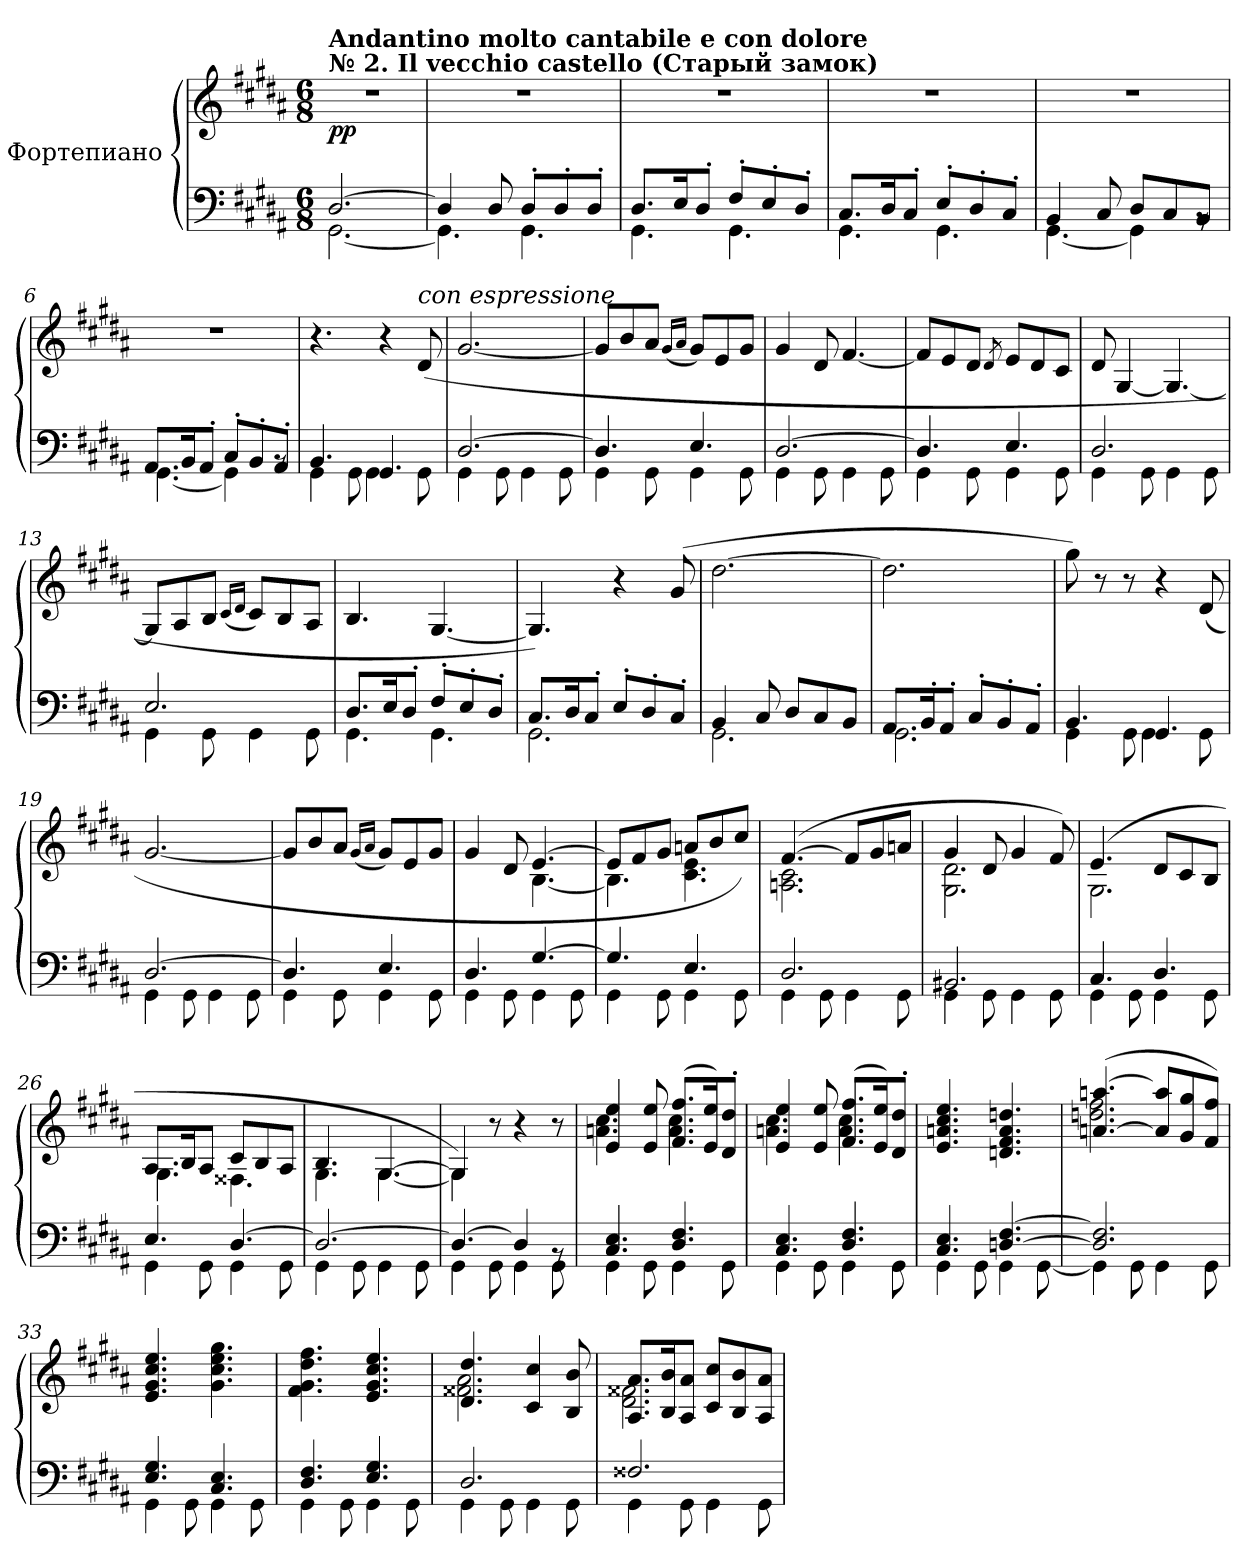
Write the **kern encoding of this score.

**kern	**kern	**dynam
*part1	*part1	*part1
*staff2	*staff1	*staff1/2
*I"Фортепиано	*	*
*clefF4	*clefG2	*
*k[f#c#g#d#a#]	*k[f#c#g#d#a#]	*
*M6/8	*M6/8	*
*MM80	*MM80	*
=1	=1	=1
*^	*	*
!	!	!LO:TX:a:B:t=№ 2. Il vecchio castello (Старый замок)	!
!	!	!LO:TX:a:B:t=Andantino molto cantabile e con dolore	!
!	!	!	!LO:DY:b
[2.D#/	[2.GG#\	2.r	pp
=2	=2	=2	=2
4D#/]	4.GG#\]	2.r	.
8D#/	.	.	.
8D#'/L	4.GG#\	.	.
8D#'/	.	.	.
8D#'/J	.	.	.
=3	=3	=3	=3
8.D#/L	4.GG#\	2.r	.
16E/K	.	.	.
8D#'/J	.	.	.
8F#'/L	4.GG#\	.	.
8E'/	.	.	.
8D#'/J	.	.	.
=4	=4	=4	=4
8.C#/L	4.GG#\	2.r	.
16D#/K	.	.	.
8C#'/J	.	.	.
8E'/L	4.GG#\	.	.
8D#'/	.	.	.
8C#'/J	.	.	.
!!LO:LB:g=z
=5	=5	=5	=5
4BB/	[4.GG#\	2.r	.
8C#/	.	.	.
8D#/L	4GG#\]	.	.
8C#/	.	.	.
8BB/J	8rBB	.	.
=6	=6	=6	=6
8.AA#/L	[4.GG#\	2.r	.
16BB/K	.	.	.
8AA#'/J	.	.	.
8C#'/L	4GG#\]	.	.
8BB'/	.	.	.
8AA#'/J	8rBB	.	.
=7	=7	=7	=7
4.BB/	4GG#\	4.r	.
.	8GG#\	.	.
4.GG#/	4GG#\	4r	.
!	!	!LO:TX:a:i:t=con espressione	!
.	8GG#\	(8d#/	.
=8	=8	=8	=8
[2.D#/	4GG#\	[2.g#/	.
.	8GG#\	.	.
.	4GG#\	.	.
.	8GG#\	.	.
!!LO:LB:g=z
=9	=9	=9	=9
4.D#/]	4GG#\	8g#/L]	.
.	.	8b/	.
.	8GG#\	8a#/J	.
.	.	(16qg#/LL	.
.	.	16qa#/JJ	.
4.E/	4GG#\	8g#/L)	.
.	.	8e/	.
.	8GG#\	8g#/J	.
=10	=10	=10	=10
[2.D#/	4GG#\	4g#/	.
.	8GG#\	8d#/	.
.	4GG#\	[4.f#/	.
.	8GG#\	.	.
=11	=11	=11	=11
4.D#/]	4GG#\	8f#/L]	.
.	.	8e/	.
.	8GG#\	8d#/J	.
.	.	8qd#/	.
4.E/	4GG#\	8e/L	.
.	.	8d#/	.
.	8GG#\	8c#/J	.
=12	=12	=12	=12
2.D#/	4GG#\	8d#/	.
.	.	[4G#/	.
.	8GG#\	.	.
.	4GG#\	4.G#/_	.
.	8GG#\	.	.
!!LO:LB:g=z
=13	=13	=13	=13
2.E/	4GG#\	8G#/L]	.
.	.	8A#/	.
.	8GG#\	8B/J	.
.	.	(16qc#/LL	.
.	.	16qd#/JJ	.
.	4GG#\	8c#/L)	.
.	.	8B/	.
.	8GG#\	8A#/J	.
=14	=14	=14	=14
8.D#/L	4.GG#\	4.B/	.
16E/K	.	.	.
8D#'/J	.	.	.
8F#'/L	4.GG#\	[4.G#/	.
8E'/	.	.	.
8D#'/J	.	.	.
=15	=15	=15	=15
8.C#/L	2.GG#\	4.G#/])	.
16D#/K	.	.	.
8C#'/J	.	.	.
8E'/L	.	4r	.
8D#'/	.	.	.
8C#'/J	.	(8g#/	.
=16	=16	=16	=16
4BB/	2.GG#\	[2.dd#\	.
8C#/	.	.	.
8D#/L	.	.	.
8C#/	.	.	.
8BB/J	.	.	.
!!LO:LB:g=z
=17	=17	=17	=17
8.AA#/L	2.GG#\	2.dd#\]	.
16BB'/K	.	.	.
8AA#'/J	.	.	.
8C#'/L	.	.	.
8BB'/	.	.	.
8AA#'/J	.	.	.
=18	=18	=18	=18
4.BB/	4GG#\	8gg#\)	.
.	.	8r	.
.	8GG#\	8r	.
4.GG#/	4GG#\	4r	.
.	8GG#\	(>8d#/	.
=19	=19	=19	=19
[2.D#/	4GG#\	[2.g#/	.
.	8GG#\	.	.
.	4GG#\	.	.
.	8GG#\	.	.
=20	=20	=20	=20
4.D#/]	4GG#\	8g#/L]	.
.	.	8b/	.
.	8GG#\	8a#/J	.
.	.	(16qg#/LL	.
.	.	16qa#/JJ	.
4.E/	4GG#\	8g#/L)	.
.	.	8e/	.
.	8GG#\	8g#/J	.
!!LO:PB:g=z
=21	=21	=21	=21
*	*	*^	*
4.D#/	4GG#\	4g#/	4.ryy	.
.	8GG#\	8d#/	.	.
[4.G#/	4GG#\	[4.e/	[4.B\	.
.	8GG#\	.	.	.
=22	=22	=22	=22	=22
4.G#/]	4GG#\	8e/L]	4.B\]	.
.	.	8f#/	.	.
.	8GG#\	8g#/J	.	.
4.E/	4GG#\	8an/L	4.c#\ 4.e\	.
.	.	8b/	.	.
.	8GG#\	8cc#/J)	.	.
=23	=23	=23	=23	=23
2.D#/	4GG#\	([4.f#/	2.An\ 2.c#\	.
.	8GG#\	.	.	.
.	4GG#\	8f#/L]	.	.
.	.	8g#/	.	.
.	8GG#\	8an/J	.	.
=24	=24	=24	=24	=24
2.BB#X/	4GG#\	4g#/	2.G#\ 2.d#\	.
.	8GG#\	8d#/	.	.
.	4GG#\	4g#/	.	.
.	8GG#\	8f#/)	.	.
!!LO:LB:g=z	!!
=25	=25	=25	=25	=25
4.C#/	4GG#\	(4.e/	2.G#\	.
.	8GG#\	.	.	.
4.D#/	4GG#\	8d#/L	.	.
.	.	8c#/	.	.
.	8GG#\	8B/J	.	.
=26	=26	=26	=26	=26
4.E/	4GG#\	8.A#/L	4.G#\	.
.	.	16B/K	.	.
.	8GG#\	8A#/J	.	.
[4.D#/	4GG#\	8c#/L	4.F##X\	.
.	.	8B/	.	.
.	8GG#\	8A#/J	.	.
=27	=27	=27	=27	=27
2.D#/_	4GG#\	4.B/	4.G#\	.
.	8GG#\	.	.	.
.	4GG#\	[4.G#/	[4.G#\	.
.	8GG#\	.	.	.
!!LO:LB:g=z	!!
=28	=28	=28	=28	=28
4.D#/_	4GG#\	4G#/])	4G#\]	.
.	8GG#\	8r	2ryy	.
4D#/]	4GG#\	4r	.	.
8rBB	8GG#\	8r	.	.
=29	=29	=29	=29	=29
4.C#/ 4.E/	4GG#\	4e/ 4ee/	4.an\ 4.cc#\	.
.	8GG#\	8e/ 8ee/	.	.
4.D#/ 4.F#/	4GG#\	(8.f#/ 8.ff#/L	4.a\ 4.cc#\	.
.	.	16e/ 16ee/K)	.	.
.	8GG#\	8d#/' 8dd#/'J	.	.
=30	=30	=30	=30	=30
4.C#/ 4.E/	4GG#\	4e/ 4ee/	4.an\ 4.cc#\	.
.	8GG#\	8e/ 8ee/	.	.
4.D#/ 4.F#/	4GG#\	(8.f#/ 8.ff#/L	4.a\ 4.cc#\	.
.	.	16e/ 16ee/K)	.	.
.	8GG#\	8d#/' 8dd#/'J	.	.
*	*	*v	*v	*
=31	=31	=31	=31
4.C#/ 4.E/	4GG#\	4.e/ 4.an/ 4.cc#/ 4.ee/	.
.	8GG#\	.	.
[4.Dn/ [4.F#/	4GG#\	4.dn/ 4.f#/ 4.a/ 4.ddn/	.
.	[8GG#\	.	.
!!LO:LB:g=z
=32	=32	=32	=32
*	*	*^	*
2.D/] 2.F#/]	4GG#\]	([4.an/ [4.aan/	2.ddn\ 2.ff#\	.
.	8GG#\	.	.	.
.	4GG#\	8a/] 8aa/]L	.	.
.	.	8g#/ 8gg#/	.	.
.	8GG#\	8f#/ 8ff#/J)	.	.
*	*	*v	*v	*
=33	=33	=33	=33
4.E/ 4.G#/	4GG#\	4.e/ 4.g#/ 4.cc#/ 4.ee/	.
.	8GG#\	.	.
4.C#/ 4.E/	4GG#\	4.g#\ 4.cc#\ 4.ee\ 4.gg#\	.
.	8GG#\	.	.
=34	=34	=34	=34
4.D#/ 4.F#/	4GG#\	4.f#\ 4.g#\ 4.dd#\ 4.ff#\	.
.	8GG#\	.	.
4.E/ 4.G#/	4GG#\	4.e/ 4.g#/ 4.cc#/ 4.ee/	.
.	8GG#\	.	.
=35	=35	=35	=35
*	*	*^	*
2.D#/	4GG#\	4.d#/ 4.dd#/	2.f##X\ 2.a#\	.
.	8GG#\	.	.	.
.	4GG#\	4c#/ 4cc#/	.	.
.	8GG#\	8B/ 8b/	.	.
!!LO:LB:g=z	!!
=36	=36	=36	=36	=36
2.F##X/	4GG#\	8.A#/ 8.a#/L	2.d#\ 2.f##X\	.
.	.	16B/ 16b/K	.	.
.	8GG#\	8A#/ 8a#/J	.	.
.	4GG#\	8c#/ 8cc#/L	.	.
.	.	8B/ 8b/	.	.
.	8GG#\	8A#/ 8a#/J	.	.
*v	*v	*	*	*
*	*v	*v	*
=	=	=
*-	*-	*-
